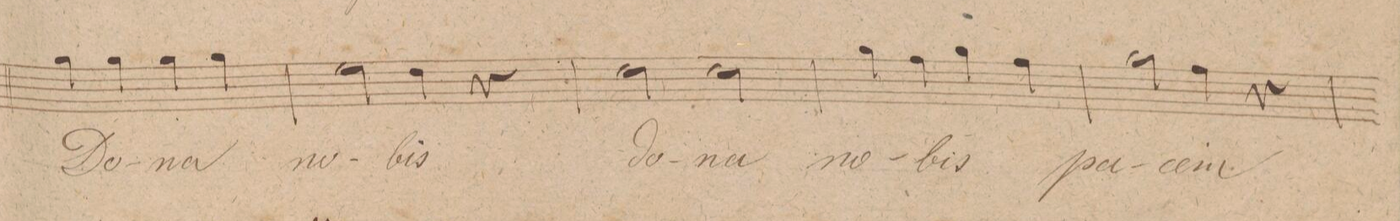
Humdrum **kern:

**kern	**text	**dynam
*I"Alto	*	*
*clefC3	*	*
*k[f#c#g#]	*	*
*met(c|)	*	*
*M2/2	*	*
4a\	Do-	.
4a\	.	.
4a\	-na	.
4a\	.	.
=13	=13	=13
2f#\	no-	.
4e\	-bis	.
4r	.	.
=14	=14	=14
2e\	do-	.
2e\	-na	.
=15	=15	=15
4a\	no-	.
4g#\	.	.
4a\	-bis	.
4g#\	.	.
=16	=16	=16
2a\	pa-	.
4g#\	-cem	.
4r	.	.
=17	=17	=17
*-	*-	*-
